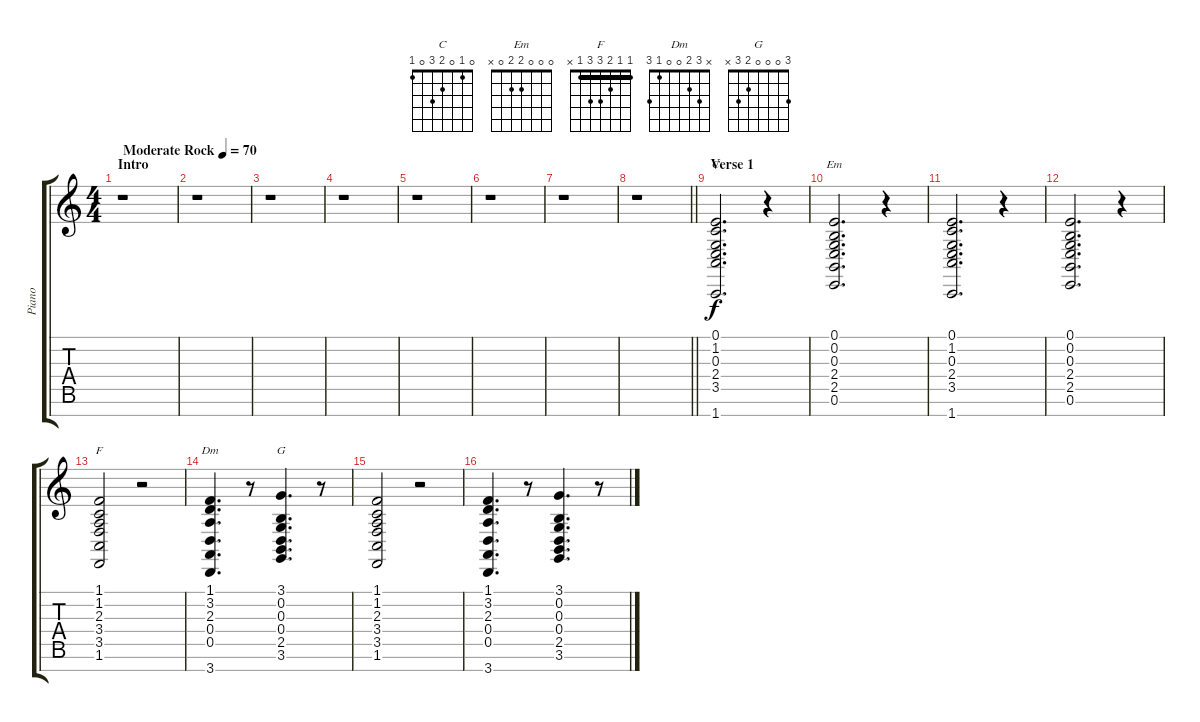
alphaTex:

\track ("Piano" "Piano") {instrument brightacousticpiano}
\staff {score tabs}
\tuning (E4 B3 G3 D3 A2 E2 B1) {hide}
\chord ("C" 0 1 0 2 3 0 1)
\chord ("Em" 0 0 0 2 2 0 x)
\chord ("F" 1 1 2 3 3 1 x) {barre 1}
\chord ("Dm" x 3 2 0 0 1 3)
\chord ("G" 3 0 0 0 2 3 x)
\ts (4 4)
\section ("" "Intro")
\tempo (70 "Moderate Rock")
\clef g2
\ks c
r.1{dy f instrument brightacousticpiano} |
r.1 |
r.1 |
r.1 |
r.1 |
r.1 |
r.1 |
\barLineRight lightlight
r.1 |
\section ("" "Verse 1")
(0.1 1.2 0.3 2.4 3.5 1.7).2{d ch "C"} r.4 |
(0.1 0.2 0.3 2.4 2.5 0.6).2{d ch "Em"} r.4 |
(0.1 1.2 0.3 2.4 3.5 1.7).2{d} r.4 |
(0.1 0.2 0.3 2.4 2.5 0.6).2{d} r.4 |
(1.1 1.2 2.3 3.4 3.5 1.6).2{ch "F"} r.2 |
(1.1 3.2 2.3 0.4 0.5 3.7).4{d ch "Dm"} r.8 (3.1 0.2 0.3 0.4 2.5 3.6).4{d ch "G"} r.8 |
(1.1 1.2 2.3 3.4 3.5 1.6).2 r.2 |
(1.1 3.2 2.3 0.4 0.5 3.7).4{d} r.8 (3.1 0.2 0.3 0.4 2.5 3.6).4{d} r.8
